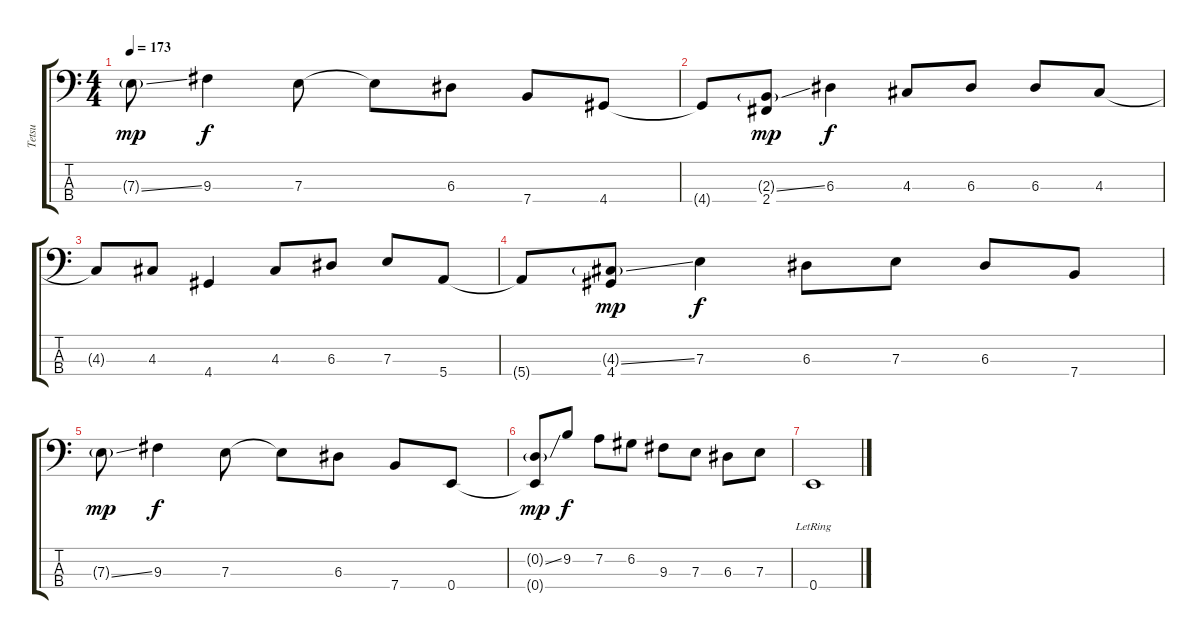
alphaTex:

\track ("Tetsu" "Tetsu") {instrument electricbasspick}
\staff {score tabs}
\tuning (G2 D2 A1 E1) {hide}
\ts (4 4)
\tempo 173
\clef f4
\ks c
7.3{ss g}.8{dy mp} 9.3.4{dy f} 7.3.8 7.3{t}.8 6.3.8 7.4.8 4.4.8 |
4.4{t}.8 (2.3{ss g} 2.4).8{dy mp} 6.3.4{dy f} 4.3.8 6.3.8 6.3.8 4.3.8 |
4.3{t}.8 4.3.8 4.4.4 4.3.8 6.3.8 7.3.8 5.4.8 |
5.4{t}.8 (4.3{ss g} 4.4).8{dy mp} 7.3.4{dy f} 6.3.8 7.3.8 6.3.8 7.4.8 |
7.3{ss g}.8{dy mp} 9.3.4{dy f} 7.3.8 7.3{t}.8 6.3.8 7.4.8 0.4.8 |
(0.2{ss g} 0.4{t}).8{dy mp} 9.2.8{dy f} 7.2.8 6.2.8 9.3.8 7.3.8 6.3.8 7.3.8 |
0.4{lr}.1
